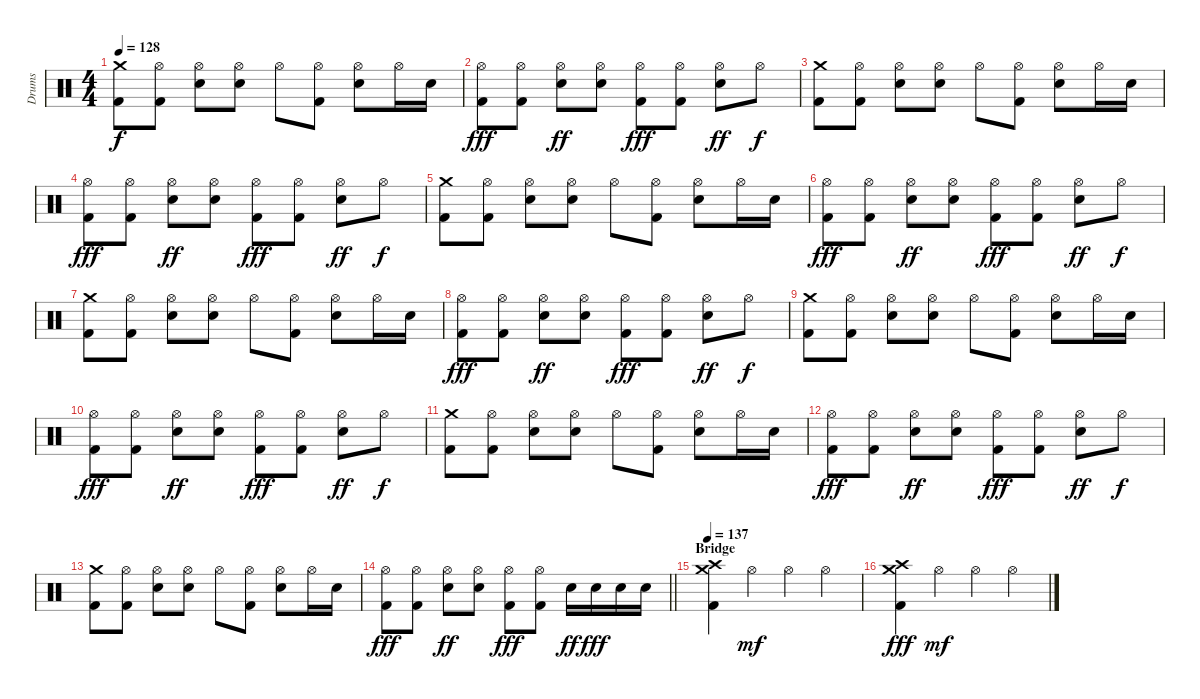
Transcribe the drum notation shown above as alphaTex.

\track ("Drums" "Drums") {instrument percussion}
\staff {score}
\articulation defaults
\ts (4 4)
\tempo 128
\clef neutral
\ks c
("Crash medium (hit)" "Kick (hit) 2").8{dy f} ("Hi-Hat (open)" "Kick (hit) 2").8 ("Hi-Hat (open)" "Snare (hit) 2").8 ("Hi-Hat (open)" "Snare (hit) 2").8 "Hi-Hat (open)".8 ("Hi-Hat (open)" "Kick (hit) 2").8 ("Hi-Hat (open)" "Snare (hit) 2").8 "Hi-Hat (open)".16 "Snare (hit) 2".16 |
("Hi-Hat (open)" "Kick (hit) 2").8{dy fff} ("Hi-Hat (open)" "Kick (hit) 2").8 ("Hi-Hat (open)" "Snare (hit) 2").8{dy ff} ("Hi-Hat (open)" "Snare (hit) 2").8 ("Hi-Hat (open)" "Kick (hit) 2").8{dy fff} ("Hi-Hat (open)" "Kick (hit) 2").8 ("Hi-Hat (open)" "Snare (hit) 2").8{dy ff} "Hi-Hat (open)".8{dy f} |
("Crash medium (hit)" "Kick (hit) 2").8 ("Hi-Hat (open)" "Kick (hit) 2").8 ("Hi-Hat (open)" "Snare (hit) 2").8 ("Hi-Hat (open)" "Snare (hit) 2").8 "Hi-Hat (open)".8 ("Hi-Hat (open)" "Kick (hit) 2").8 ("Hi-Hat (open)" "Snare (hit) 2").8 "Hi-Hat (open)".16 "Snare (hit) 2".16 |
("Hi-Hat (open)" "Kick (hit) 2").8{dy fff} ("Hi-Hat (open)" "Kick (hit) 2").8 ("Hi-Hat (open)" "Snare (hit) 2").8{dy ff} ("Hi-Hat (open)" "Snare (hit) 2").8 ("Hi-Hat (open)" "Kick (hit) 2").8{dy fff} ("Hi-Hat (open)" "Kick (hit) 2").8 ("Hi-Hat (open)" "Snare (hit) 2").8{dy ff} "Hi-Hat (open)".8{dy f} |
("Crash medium (hit)" "Kick (hit) 2").8 ("Hi-Hat (open)" "Kick (hit) 2").8 ("Hi-Hat (open)" "Snare (hit) 2").8 ("Hi-Hat (open)" "Snare (hit) 2").8 "Hi-Hat (open)".8 ("Hi-Hat (open)" "Kick (hit) 2").8 ("Hi-Hat (open)" "Snare (hit) 2").8 "Hi-Hat (open)".16 "Snare (hit) 2".16 |
("Hi-Hat (open)" "Kick (hit) 2").8{dy fff} ("Hi-Hat (open)" "Kick (hit) 2").8 ("Hi-Hat (open)" "Snare (hit) 2").8{dy ff} ("Hi-Hat (open)" "Snare (hit) 2").8 ("Hi-Hat (open)" "Kick (hit) 2").8{dy fff} ("Hi-Hat (open)" "Kick (hit) 2").8 ("Hi-Hat (open)" "Snare (hit) 2").8{dy ff} "Hi-Hat (open)".8{dy f} |
("Crash medium (hit)" "Kick (hit) 2").8 ("Hi-Hat (open)" "Kick (hit) 2").8 ("Hi-Hat (open)" "Snare (hit) 2").8 ("Hi-Hat (open)" "Snare (hit) 2").8 "Hi-Hat (open)".8 ("Hi-Hat (open)" "Kick (hit) 2").8 ("Hi-Hat (open)" "Snare (hit) 2").8 "Hi-Hat (open)".16 "Snare (hit) 2".16 |
("Hi-Hat (open)" "Kick (hit) 2").8{dy fff} ("Hi-Hat (open)" "Kick (hit) 2").8 ("Hi-Hat (open)" "Snare (hit) 2").8{dy ff} ("Hi-Hat (open)" "Snare (hit) 2").8 ("Hi-Hat (open)" "Kick (hit) 2").8{dy fff} ("Hi-Hat (open)" "Kick (hit) 2").8 ("Hi-Hat (open)" "Snare (hit) 2").8{dy ff} "Hi-Hat (open)".8{dy f} |
("Crash medium (hit)" "Kick (hit) 2").8 ("Hi-Hat (open)" "Kick (hit) 2").8 ("Hi-Hat (open)" "Snare (hit) 2").8 ("Hi-Hat (open)" "Snare (hit) 2").8 "Hi-Hat (open)".8 ("Hi-Hat (open)" "Kick (hit) 2").8 ("Hi-Hat (open)" "Snare (hit) 2").8 "Hi-Hat (open)".16 "Snare (hit) 2".16 |
("Hi-Hat (open)" "Kick (hit) 2").8{dy fff} ("Hi-Hat (open)" "Kick (hit) 2").8 ("Hi-Hat (open)" "Snare (hit) 2").8{dy ff} ("Hi-Hat (open)" "Snare (hit) 2").8 ("Hi-Hat (open)" "Kick (hit) 2").8{dy fff} ("Hi-Hat (open)" "Kick (hit) 2").8 ("Hi-Hat (open)" "Snare (hit) 2").8{dy ff} "Hi-Hat (open)".8{dy f} |
("Crash medium (hit)" "Kick (hit) 2").8 ("Hi-Hat (open)" "Kick (hit) 2").8 ("Hi-Hat (open)" "Snare (hit) 2").8 ("Hi-Hat (open)" "Snare (hit) 2").8 "Hi-Hat (open)".8 ("Hi-Hat (open)" "Kick (hit) 2").8 ("Hi-Hat (open)" "Snare (hit) 2").8 "Hi-Hat (open)".16 "Snare (hit) 2".16 |
("Hi-Hat (open)" "Kick (hit) 2").8{dy fff} ("Hi-Hat (open)" "Kick (hit) 2").8 ("Hi-Hat (open)" "Snare (hit) 2").8{dy ff} ("Hi-Hat (open)" "Snare (hit) 2").8 ("Hi-Hat (open)" "Kick (hit) 2").8{dy fff} ("Hi-Hat (open)" "Kick (hit) 2").8 ("Hi-Hat (open)" "Snare (hit) 2").8{dy ff} "Hi-Hat (open)".8{dy f} |
("Crash medium (hit)" "Kick (hit) 2").8 ("Hi-Hat (open)" "Kick (hit) 2").8 ("Hi-Hat (open)" "Snare (hit) 2").8 ("Hi-Hat (open)" "Snare (hit) 2").8 "Hi-Hat (open)".8 ("Hi-Hat (open)" "Kick (hit) 2").8 ("Hi-Hat (open)" "Snare (hit) 2").8 "Hi-Hat (open)".16 "Snare (hit) 2".16 |
\barLineRight lightlight
("Hi-Hat (open)" "Kick (hit) 2").8{dy fff} ("Hi-Hat (open)" "Kick (hit) 2").8 ("Hi-Hat (open)" "Snare (hit) 2").8{dy ff} ("Hi-Hat (open)" "Snare (hit) 2").8 ("Hi-Hat (open)" "Kick (hit) 2").8{dy fff} ("Hi-Hat (open)" "Kick (hit) 2").8 "Snare (hit) 2".16{dy ff} "Snare (hit) 2".16{dy fff} "Snare (hit) 2".16 "Snare (hit) 2".16 |
\section ("" "Bridge")
\tempo 137
("Crash medium (hit)" "Crash high (hit)" "Kick (hit) 2").4 "Hi-Hat (open)".4{dy mf} "Hi-Hat (open)".4 "Hi-Hat (open)".4 |
("Crash medium (hit)" "Crash high (hit)" "Kick (hit) 2").4{dy fff} "Hi-Hat (open)".4{dy mf} "Hi-Hat (open)".4 "Hi-Hat (open)".4
